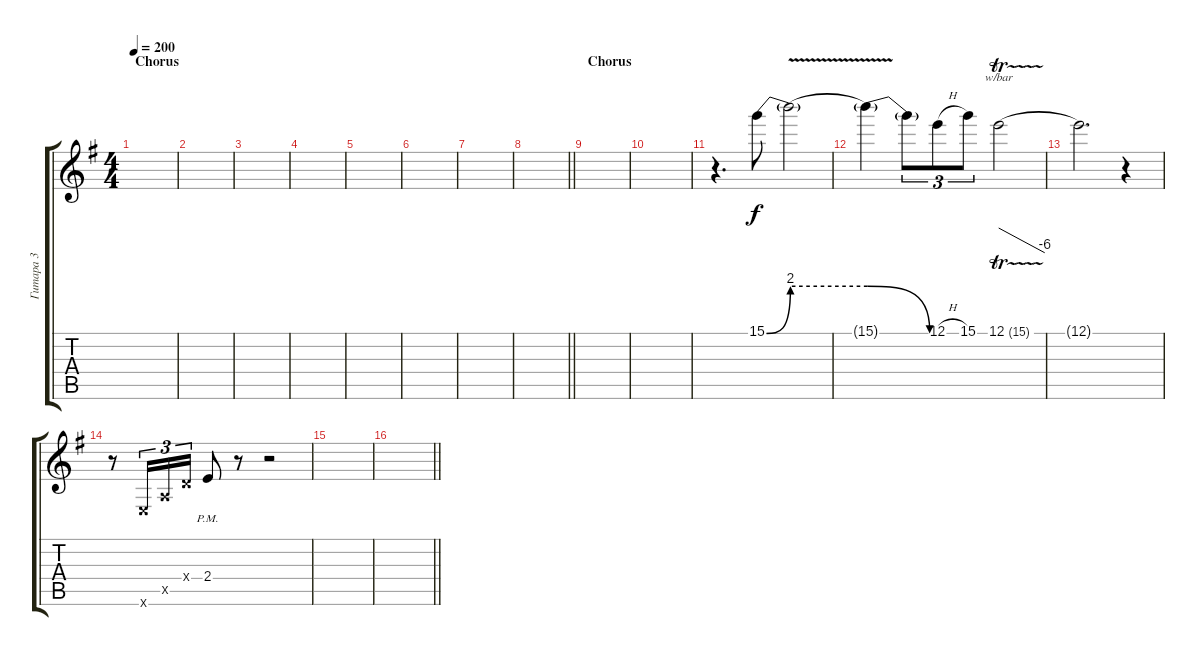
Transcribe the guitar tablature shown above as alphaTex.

\track ("Гитара 3" "Гитара 3") {instrument distortionguitar}
\staff {score tabs}
\tuning (E4 B3 G3 D3 A2 E2) {hide}
\ts (4 4)
\section ("" "Chorus")
\tempo 200
\clef g2
\ks eminor
|
|
|
|
|
|
|
\barLineRight lightlight
|
\section ("" "Chorus")
|
|
r.4{d} 15.1{be (bend 0 0 60 8)}.8 15.1{be (hold 0 8 60 8) v t}.2 |
15.1{be (release 0 8 60 0) t}.4 15.1{t}.8{tu (3 2)} 12.1{h}.8{tu (3 2)} 15.1.8{tu (3 2)} 12.1{tr (15 16)}.2{tbe (dive default 0 0 60 -24)} |
12.1{t}.2{d} r.4 |
r.8 0.6{x}.16{tu (3 2)} 0.5{x}.16{tu (3 2)} 0.4{x}.16{tu (3 2)} 2.4{pm}.8 r.8 r.2 |
|
\barLineRight lightlight
